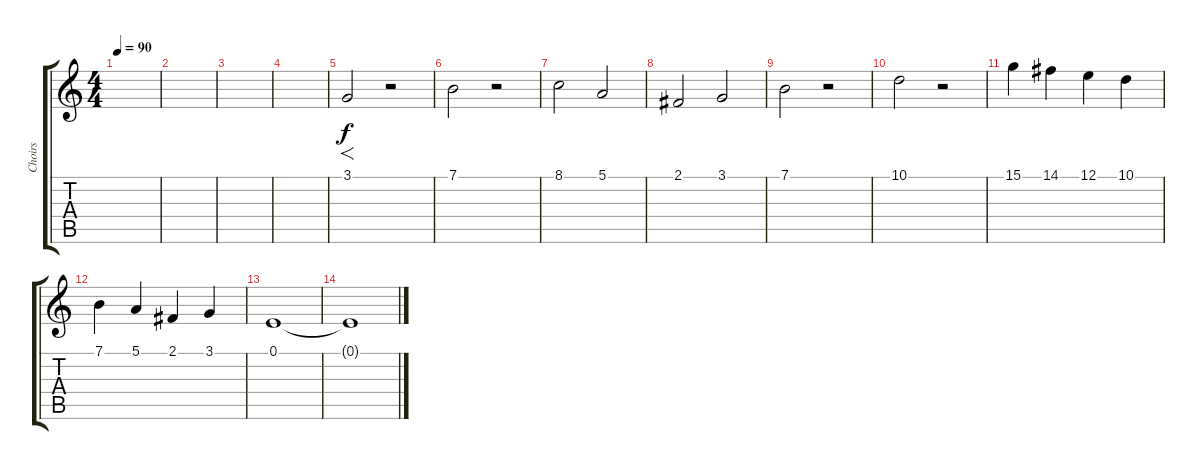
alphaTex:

\track ("Choirs" "Choirs") {instrument choiraahs}
\staff {score tabs}
\tuning (E4 B3 G3 D3 A2 E2) {hide}
\ts (4 4)
\tempo 90
\clef g2
\ks c
|
|
|
|
3.1.2{f} r.2 |
7.1.2 r.2 |
8.1.2 5.1.2 |
2.1.2 3.1.2 |
7.1.2 r.2 |
10.1.2 r.2 |
15.1.4 14.1.4 12.1.4 10.1.4 |
7.1.4 5.1.4 2.1.4 3.1.4 |
0.1.1{volume 0} |
0.1{t}.1
